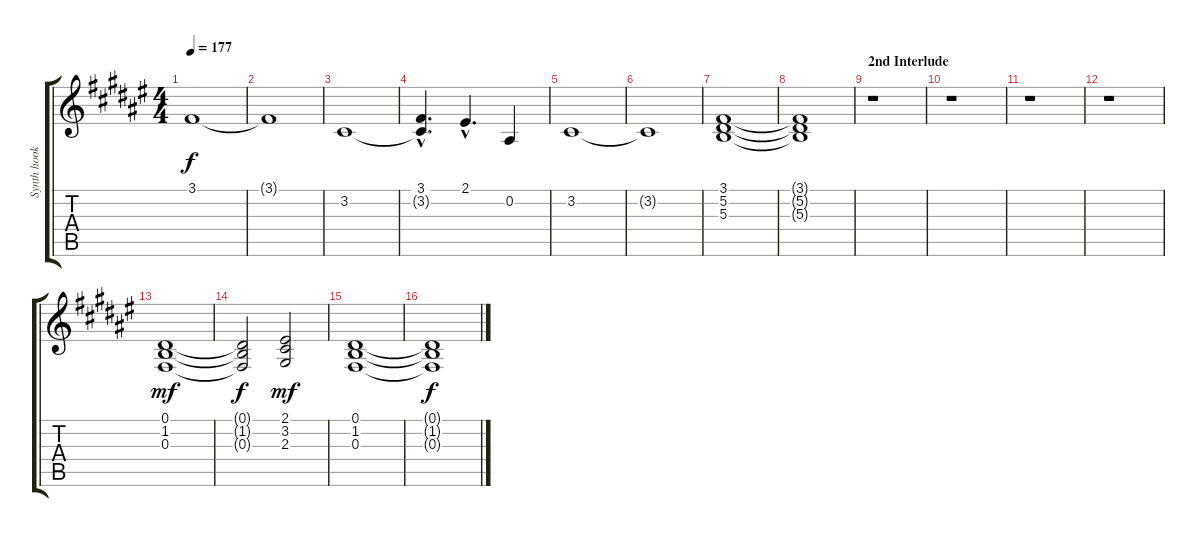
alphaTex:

\track ("Synth hook" "Synth hook") {instrument lead2sawtooth}
\staff {score tabs}
\tuning (Eb4 Bb3 Gb3 Db3 Ab2 Eb2) {hide}
\ts (4 4)
\tempo 177
\clef g2
\ks d#minor
3.1.1{dy f} |
3.1{t}.1 |
3.2.1 |
(3.1{hac} 3.2{hac t}).4{d} 2.1{hac}.4{d} 0.2.4 |
3.2.1 |
3.2{t}.1 |
(3.1 5.2 5.3).1 |
(3.1{t} 5.2{t} 5.3{t}).1 |
\section ("" "2nd Interlude")
r.1 |
r.1 |
r.1 |
r.1 |
(0.1 1.2 0.3).1{dy mf} |
(0.1{t} 1.2{t} 0.3{t}).2{dy f} (2.1 3.2 2.3).2{dy mf} |
(0.1 1.2 0.3).1 |
(0.1{t} 1.2{t} 0.3{t}).1{dy f}
